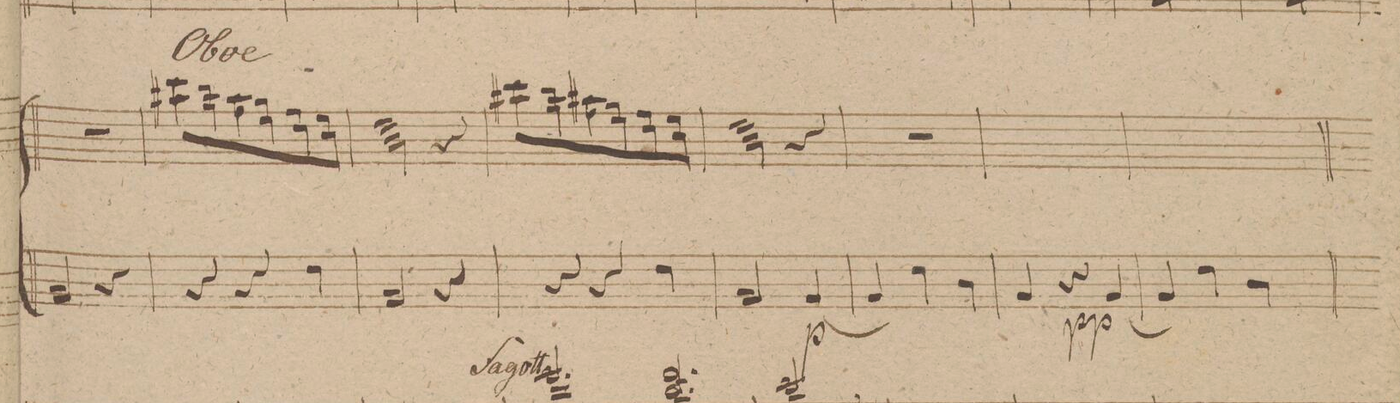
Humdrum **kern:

**kern
*I"Organo
*clefF4
*k[f#c#g#d#]
*M3/4
2BB
4r
=64
4r
4r
4F#
=65
2BB
4r
=66
4r
4r
4F#
=67
2BB
[4BB
=68
4BB]
4F#
4D#
=69
4BB
4r
[4BB
=70
4BB]
4F#
4D#
=71
*-
